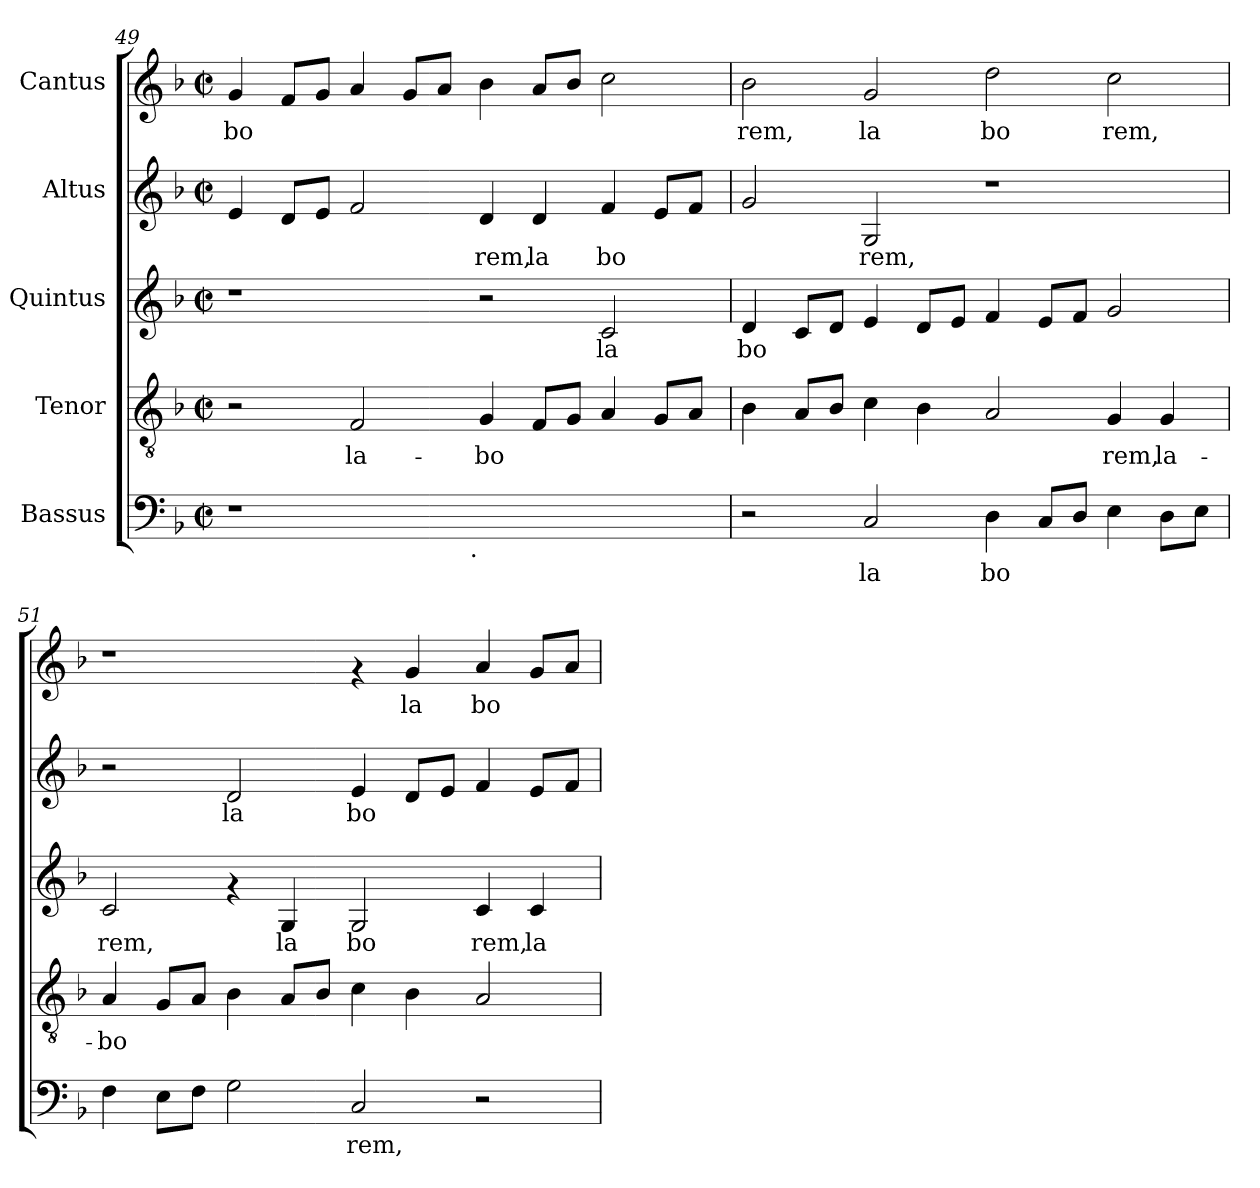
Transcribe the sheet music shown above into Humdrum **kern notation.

**kern	**text	**kern	**text	**kern	**text	**kern	**text	**kern	**text
*part5	*part5	*part4	*part4	*part3	*part3	*part2	*part2	*part1	*part1
*staff5	*staff5	*staff4	*staff4	*staff3	*staff3	*staff2	*staff2	*staff1	*staff1
*I"Bassus	*	*I"Tenor	*	*I"Quintus	*	*I"Altus	*	*I"Cantus	*
*clefF4	*	*clefGv2	*	*clefG2	*	*clefG2	*	*clefG2	*
*k[b-]	*	*k[b-]	*	*k[b-]	*	*k[b-]	*	*k[b-]	*
*F:	*	*F:	*	*F:	*	*F:	*	*F:	*
*M2/2	*	*M2/2	*	*M2/2	*	*M2/2	*	*M2/2	*
*met(c|)	*	*met(c|)	*	*met(c|)	*	*met(c|)	*	*met(c|)	*
=49	=49	=49	=49	=49	=49	=49	=49	=49	=49
!	!	!	!	!	!	!	!LO:LY:b:cj	!	!LO:LY:b:cj
*^	*	*	*	*	*	*	*	*	*
1r	2ryy	.	2r	.	1r	.	4e/	.	4g/	bo
!	!	!	!	!	!	!	!	!LO:LY:b:cj	!	!LO:LY:b:cj
.	.	.	.	.	.	.	8d/L	.	8f/L	.
!	!	!	!	!	!	!	!	!LO:LY:b:cj	!	!LO:LY:b:cj
.	.	.	.	.	.	.	8e/J	.	8g/J	.
!	!	!	!	!LO:LY:b:cj	!	!	!	!LO:LY:b:cj	!	!LO:LY:b:cj
.	4ryy	.	2F/	la-	.	.	2f/	.	4a/	.
!	!	!	!	!	!	!	!	!	!	!LO:LY:b:cj
.	8...ryy	.	.	.	.	.	.	.	8g/L	.
!	!	!	!	!	!	!	!	!	!	!LO:LY:b:cj
.	.	.	.	.	.	.	.	.	8a/J	.
!	!LO:TX:b:t=.	!	!	!	!	!	!	!	!	!
.	1ryy	.	.	.	.	.	.	.	.	.
!	!	!	!	!LO:LY:b:cj	!	!	!	!LO:LY:b:cj	!	!LO:LY:b:cj
1ryy	.	.	4G/	-bo-	2r	.	4d/	rem,	4b-\	.
!	!	!	!	!LO:LY:b:cj	!	!	!	!LO:LY:b:cj	!	!LO:LY:b:cj
.	.	.	8F/L	--	.	.	4d/	la	8a/L	.
!	!	!	!	!LO:LY:b:cj	!	!	!	!	!	!LO:LY:b:cj
.	.	.	8G/J	--	.	.	.	.	8b-/J	.
!	!	!	!	!LO:LY:b:cj	!	!LO:LY:b:cj	!	!LO:LY:b:cj	!	!LO:LY:b:cj
.	.	.	4A/	--	2c/	la	4f/	bo	2cc\	.
!	!	!	!	!LO:LY:b:cj	!	!	!	!LO:LY:b:cj	!	!
.	.	.	8G/L	--	.	.	8e/L	.	.	.
!	!	!	!	!LO:LY:b:cj	!	!	!	!LO:LY:b:cj	!	!
.	.	.	8A/J	--	.	.	8f/J	.	.	.
.	64ryy	.	.	.	.	.	.	.	.	.
=50	=50	=50	=50	=50	=50	=50	=50	=50	=50	=50
!	!	!	!	!LO:LY:b:cj	!	!LO:LY:b:cj	!	!LO:LY:b:cj	!	!LO:LY:b:cj
*v	*v	*	*	*	*	*	*	*	*	*
2r	.	4B-\	--	4d/	bo	2g/	.	2b-\	rem,
!	!	!	!LO:LY:b:cj	!	!LO:LY:b:cj	!	!	!	!
.	.	8A/L	--	8c/L	.	.	.	.	.
!	!	!	!LO:LY:b:cj	!	!LO:LY:b:cj	!	!	!	!
.	.	8B-/J	--	8d/J	.	.	.	.	.
!	!LO:LY:b:cj	!	!LO:LY:b:cj	!	!LO:LY:b:cj	!	!LO:LY:b:cj	!	!LO:LY:b:cj
2C/	la	4c\	--	4e/	.	2G/	rem,	2g/	la
!	!	!	!LO:LY:b:cj	!	!LO:LY:b:cj	!	!	!	!
.	.	4B-\	--	8d/L	.	.	.	.	.
!	!	!	!	!	!LO:LY:b:cj	!	!	!	!
.	.	.	.	8e/J	.	.	.	.	.
!	!LO:LY:b:cj	!	!LO:LY:b:cj	!	!LO:LY:b:cj	!	!	!	!LO:LY:b:cj
4D\	bo	2A/	--	4f/	.	1r	.	2dd\	bo
!	!LO:LY:b:cj	!	!	!	!LO:LY:b:cj	!	!	!	!
8C/L	.	.	.	8e/L	.	.	.	.	.
!	!LO:LY:b:cj	!	!	!	!LO:LY:b:cj	!	!	!	!
8D/J	.	.	.	8f/J	.	.	.	.	.
!	!LO:LY:b:cj	!	!LO:LY:b:cj	!	!LO:LY:b:cj	!	!	!	!LO:LY:b:cj
4E\	.	4G/	-rem,	2g/	.	.	.	2cc\	rem,
!	!LO:LY:b:cj	!	!LO:LY:b:cj	!	!	!	!	!	!
8D\L	.	4G/	la-	.	.	.	.	.	.
!	!LO:LY:b:cj	!	!	!	!	!	!	!	!
8E\J	.	.	.	.	.	.	.	.	.
=51	=51	=51	=51	=51	=51	=51	=51	=51	=51
!	!LO:LY:b:cj	!	!LO:LY:b:cj	!	!LO:LY:b:cj	!	!	!	!
4F\	.	4A/	-bo-	2c/	rem,	2r	.	1r	.
!	!LO:LY:b:cj	!	!LO:LY:b:cj	!	!	!	!	!	!
8E\L	.	8G/L	--	.	.	.	.	.	.
!	!LO:LY:b:cj	!	!LO:LY:b:cj	!	!	!	!	!	!
8F\J	.	8A/J	--	.	.	.	.	.	.
!	!LO:LY:b:cj	!	!LO:LY:b:cj	!	!	!	!LO:LY:b:cj	!	!
2G\	.	4B-\	--	4rf	.	2d/	la	.	.
!	!	!	!LO:LY:b:cj	!	!LO:LY:b:cj	!	!	!	!
.	.	8A/L	--	4G/	la	.	.	.	.
!	!	!	!LO:LY:b:cj	!	!	!	!	!	!
.	.	8B-/J	--	.	.	.	.	.	.
!	!LO:LY:b:cj	!	!LO:LY:b:cj	!	!LO:LY:b:cj	!	!LO:LY:b:cj	!	!
2C/	rem,	4c\	--	2G/	bo	4e/	bo	4rf	.
!	!	!	!LO:LY:b:cj	!	!	!	!LO:LY:b:cj	!	!LO:LY:b:cj
.	.	4B-\	--	.	.	8d/L	.	4g/	la
!	!	!	!	!	!	!	!LO:LY:b:cj	!	!
.	.	.	.	.	.	8e/J	.	.	.
!	!	!	!LO:LY:b:cj	!	!LO:LY:b:cj	!	!LO:LY:b:cj	!	!LO:LY:b:cj
2r	.	2A/	--	4c/	rem,	4f/	.	4a/	bo
!	!	!	!	!	!LO:LY:b:cj	!	!LO:LY:b:cj	!	!LO:LY:b:cj
.	.	.	.	4c/	la	8e/L	.	8g/L	.
!	!	!	!	!	!	!	!LO:LY:b:cj	!	!LO:LY:b:cj
.	.	.	.	.	.	8f/J	.	8a/J	.
=	=	=	=	=	=	=	=	=	=
*-	*-	*-	*-	*-	*-	*-	*-	*-	*-
